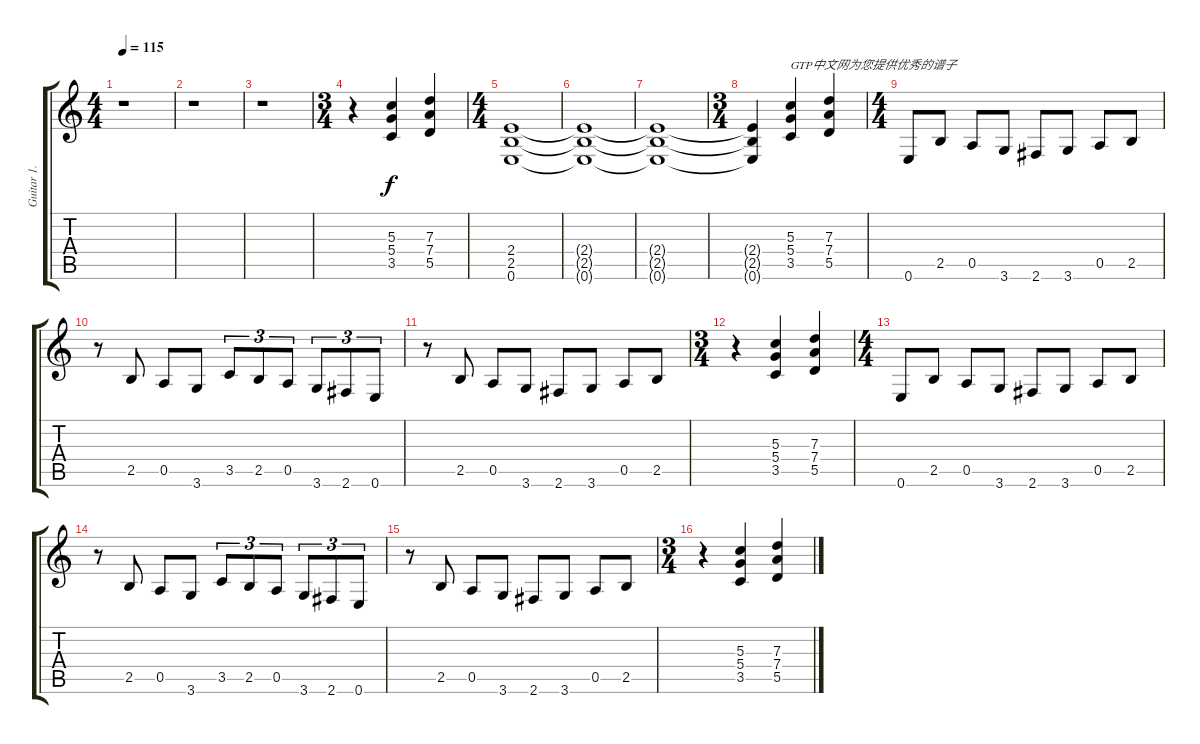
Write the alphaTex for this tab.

\track ("Guitar 1." "Guitar 1.") {instrument overdrivenguitar}
\staff {score tabs}
\tuning (E4 B3 G3 D3 A2 E2) {hide}
\ts (4 4)
\tempo 115
\tempo 140
\tempo 115
\clef g2
\ks c
r.1{dy f instrument overdrivenguitar} |
r.1 |
r.1 |
\ts (3 4)
r.4 (5.3 5.4 3.5).4 (7.3 7.4 5.5).4 |
\ts (4 4)
(2.4 2.5 0.6).1 |
(2.4{t} 2.5{t} 0.6{t}).1 |
(2.4{t} 2.5{t} 0.6{t}).1 |
\ts (3 4)
(2.4{t} 2.5{t} 0.6{t}).4 (5.3 5.4 3.5).4{txt "GTP中文网为您提供优秀的谱子"} (7.3 7.4 5.5).4 |
\ts (4 4)
0.6.8 2.5.8 0.5.8 3.6.8 2.6.8 3.6.8 0.5.8 2.5.8 |
r.8 2.5.8 0.5.8 3.6.8 3.5.8{tu (3 2)} 2.5.8{tu (3 2)} 0.5.8{tu (3 2)} 3.6.8{tu (3 2)} 2.6.8{tu (3 2)} 0.6.8{tu (3 2)} |
r.8 2.5.8 0.5.8 3.6.8 2.6.8 3.6.8 0.5.8 2.5.8 |
\ts (3 4)
r.4 (5.3 5.4 3.5).4 (7.3 7.4 5.5).4 |
\ts (4 4)
0.6.8 2.5.8 0.5.8 3.6.8 2.6.8 3.6.8 0.5.8 2.5.8 |
r.8 2.5.8 0.5.8 3.6.8 3.5.8{tu (3 2)} 2.5.8{tu (3 2)} 0.5.8{tu (3 2)} 3.6.8{tu (3 2)} 2.6.8{tu (3 2)} 0.6.8{tu (3 2)} |
r.8 2.5.8 0.5.8 3.6.8 2.6.8 3.6.8 0.5.8 2.5.8 |
\ts (3 4)
r.4 (5.3 5.4 3.5).4 (7.3 7.4 5.5).4
